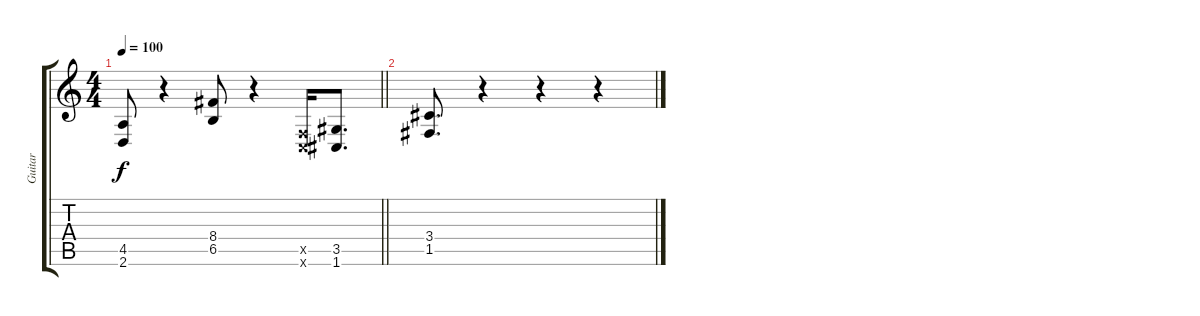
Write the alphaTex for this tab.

\track ("Guitar" "Guitar") {instrument distortionguitar}
\staff {score tabs}
\tuning (C4 G3 Eb3 Bb2 F2 C2) {hide}
\ts (4 4)
\tempo 100
\clef g2
\barLineRight lightlight
\ks c
(4.5 2.6).8{dy f} r.4 (8.4 6.5).8 r.4 (0.5{x} 0.6{x}).16 (3.5 1.6).8{d} |
(3.4 1.5).8{d} r.4 r.4 r.4
